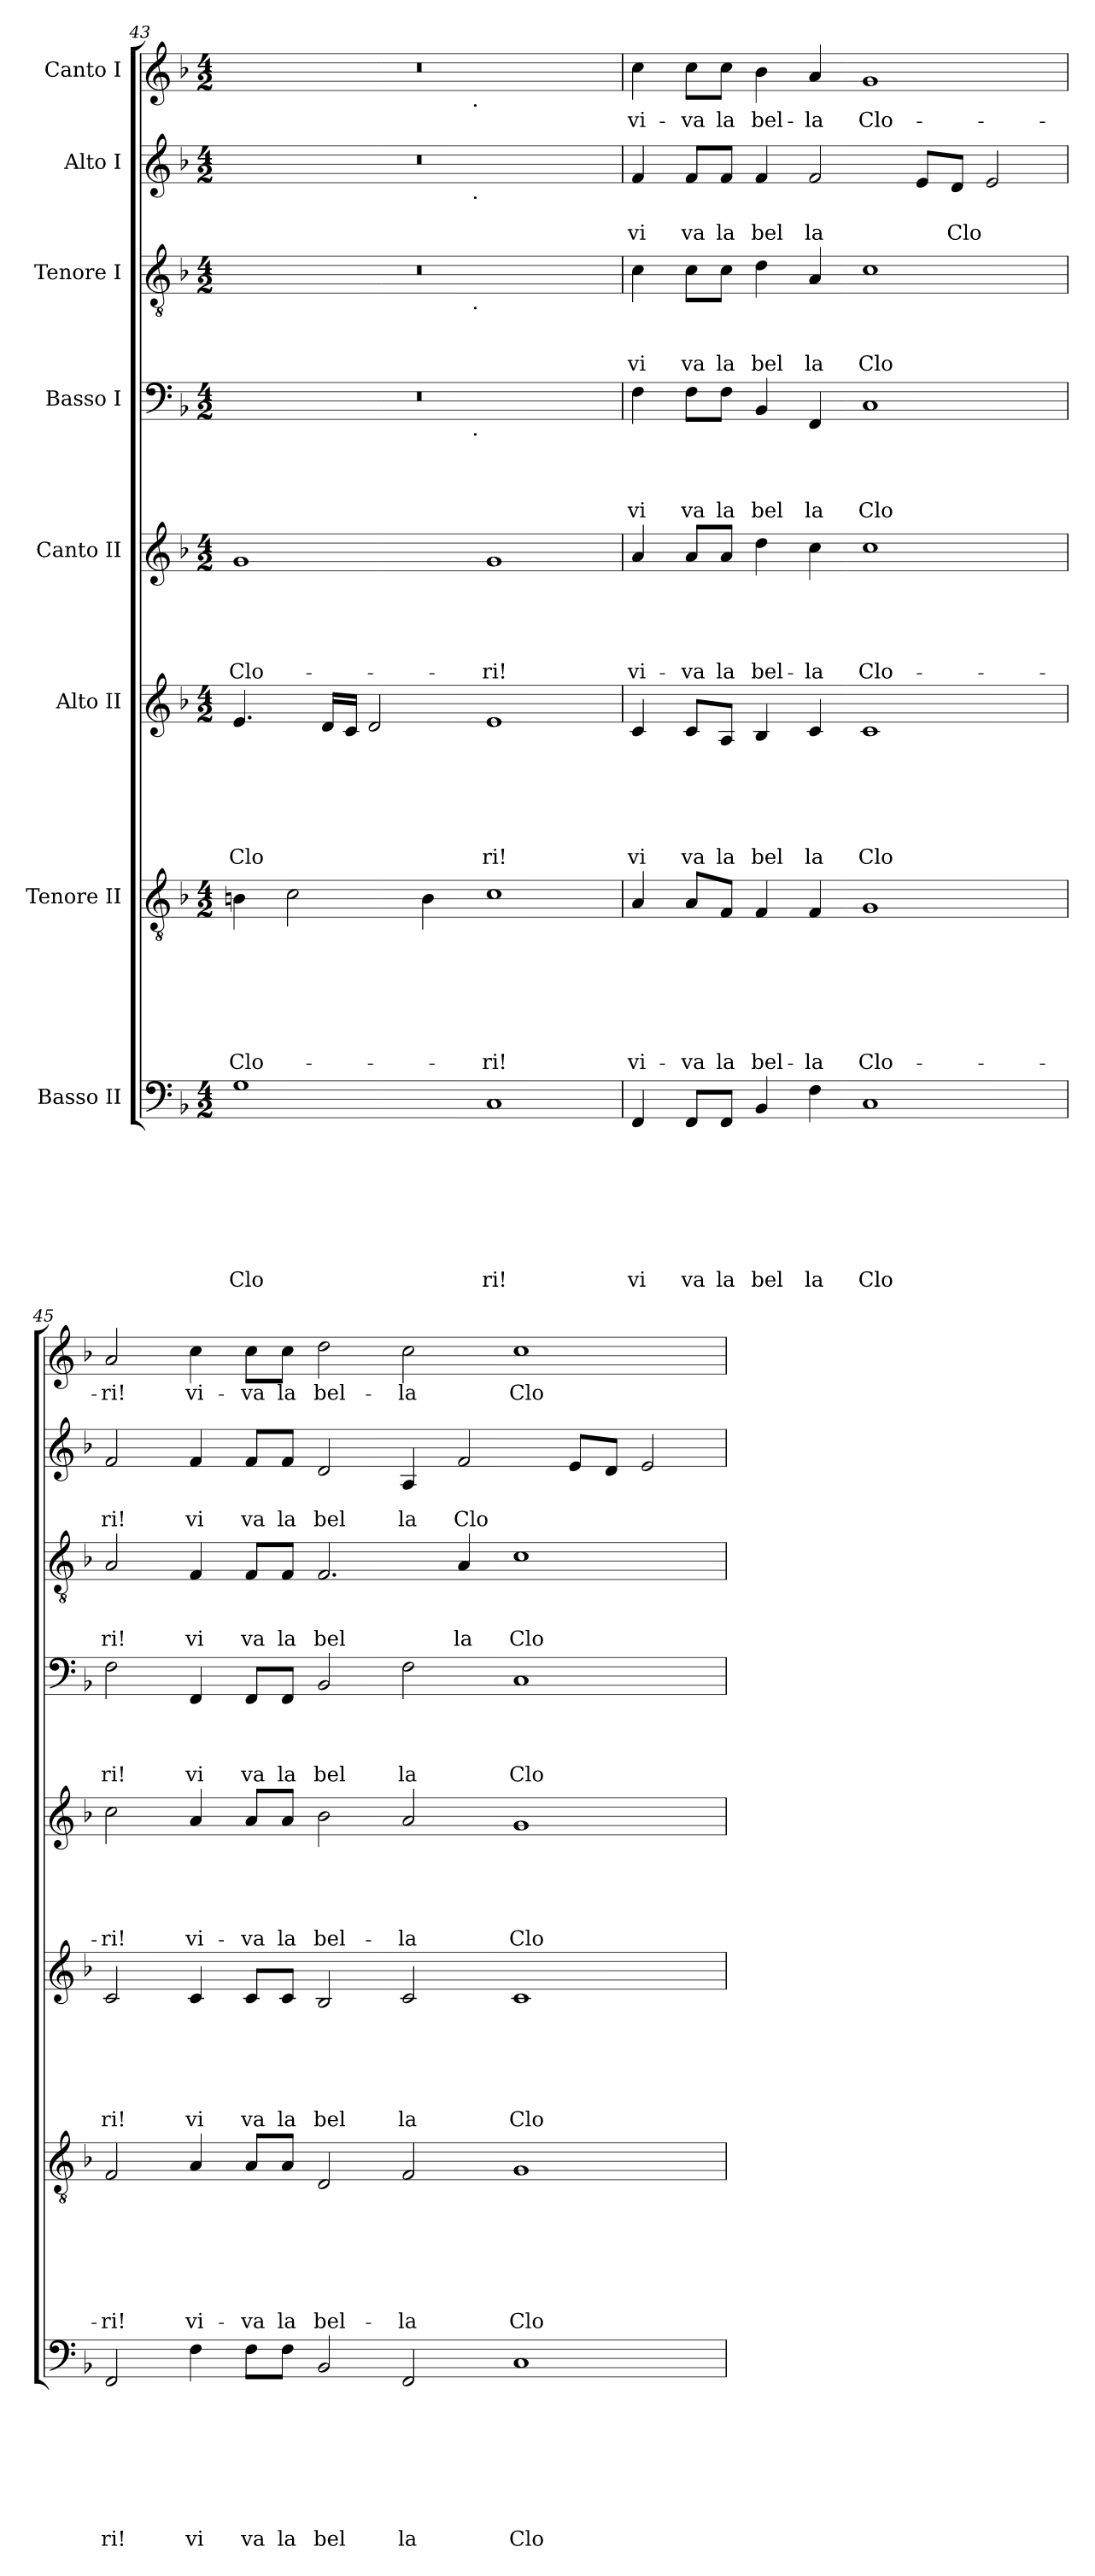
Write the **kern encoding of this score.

**kern	**text	**text	**text	**text	**text	**text	**text	**text	**kern	**text	**text	**text	**text	**text	**text	**text	**kern	**text	**text	**text	**text	**text	**text	**kern	**text	**text	**text	**text	**text	**kern	**text	**text	**text	**text	**kern	**text	**text	**text	**kern	**text	**text	**kern	**text
*part8	*part8	*part8	*part8	*part8	*part8	*part8	*part8	*part8	*part7	*part7	*part7	*part7	*part7	*part7	*part7	*part7	*part6	*part6	*part6	*part6	*part6	*part6	*part6	*part5	*part5	*part5	*part5	*part5	*part5	*part4	*part4	*part4	*part4	*part4	*part3	*part3	*part3	*part3	*part2	*part2	*part2	*part1	*part1
*staff8	*staff8	*staff8	*staff8	*staff8	*staff8	*staff8	*staff8	*staff8	*staff7	*staff7	*staff7	*staff7	*staff7	*staff7	*staff7	*staff7	*staff6	*staff6	*staff6	*staff6	*staff6	*staff6	*staff6	*staff5	*staff5	*staff5	*staff5	*staff5	*staff5	*staff4	*staff4	*staff4	*staff4	*staff4	*staff3	*staff3	*staff3	*staff3	*staff2	*staff2	*staff2	*staff1	*staff1
*I"Basso II	*	*	*	*	*	*	*	*	*I"Tenore II	*	*	*	*	*	*	*	*I"Alto II	*	*	*	*	*	*	*I"Canto II	*	*	*	*	*	*I"Basso I	*	*	*	*	*I"Tenore I	*	*	*	*I"Alto I	*	*	*I"Canto I	*
*clefF4	*	*	*	*	*	*	*	*	*clefGv2	*	*	*	*	*	*	*	*clefG2	*	*	*	*	*	*	*clefG2	*	*	*	*	*	*clefF4	*	*	*	*	*clefGv2	*	*	*	*clefG2	*	*	*clefG2	*
*k[b-]	*	*	*	*	*	*	*	*	*k[b-]	*	*	*	*	*	*	*	*k[b-]	*	*	*	*	*	*	*k[b-]	*	*	*	*	*	*k[b-]	*	*	*	*	*k[b-]	*	*	*	*k[b-]	*	*	*k[b-]	*
*F:	*	*	*	*	*	*	*	*	*F:	*	*	*	*	*	*	*	*F:	*	*	*	*	*	*	*F:	*	*	*	*	*	*F:	*	*	*	*	*F:	*	*	*	*F:	*	*	*F:	*
*M4/2	*	*	*	*	*	*	*	*	*M4/2	*	*	*	*	*	*	*	*M4/2	*	*	*	*	*	*	*M4/2	*	*	*	*	*	*M4/2	*	*	*	*	*M4/2	*	*	*	*M4/2	*	*	*M4/2	*
=43	=43	=43	=43	=43	=43	=43	=43	=43	=43	=43	=43	=43	=43	=43	=43	=43	=43	=43	=43	=43	=43	=43	=43	=43	=43	=43	=43	=43	=43	=43	=43	=43	=43	=43	=43	=43	=43	=43	=43	=43	=43	=43	=43
!	!	!	!	!	!	!	!	!LO:LY:b	!	!	!	!	!	!	!	!LO:LY:b	!	!	!	!	!	!	!LO:LY:b	!	!	!	!	!	!LO:LY:b	!	!	!	!	!	!	!	!	!	!	!	!	!	!
*	*	*	*	*	*	*	*	*	*	*	*	*	*	*	*	*	*	*	*	*	*	*	*	*	*	*	*	*	*	*^	*	*	*	*	*^	*	*	*	*^	*	*	*^	*
1G	.	.	.	.	.	.	.	Clo	4Bn\	.	.	.	.	.	.	Clo-	4.e/	.	.	.	.	.	Clo	1g	.	.	.	.	Clo-	0r	2ryy	.	.	.	.	0r	2ryy	.	.	.	0r	2ryy	.	.	0r	2ryy	.
.	.	.	.	.	.	.	.	.	2c\	.	.	.	.	.	.	.	.	.	.	.	.	.	.	.	.	.	.	.	.	.	.	.	.	.	.	.	.	.	.	.	.	.	.	.	.	.	.
.	.	.	.	.	.	.	.	.	.	.	.	.	.	.	.	.	16d/LL	.	.	.	.	.	.	.	.	.	.	.	.	.	.	.	.	.	.	.	.	.	.	.	.	.	.	.	.	.	.
.	.	.	.	.	.	.	.	.	.	.	.	.	.	.	.	.	16c/JJ	.	.	.	.	.	.	.	.	.	.	.	.	.	.	.	.	.	.	.	.	.	.	.	.	.	.	.	.	.	.
.	.	.	.	.	.	.	.	.	.	.	.	.	.	.	.	.	2d/	.	.	.	.	.	.	.	.	.	.	.	.	.	4...ryy	.	.	.	.	.	4...ryy	.	.	.	.	4...ryy	.	.	.	4...ryy	.
.	.	.	.	.	.	.	.	.	4B\	.	.	.	.	.	.	.	.	.	.	.	.	.	.	.	.	.	.	.	.	.	.	.	.	.	.	.	.	.	.	.	.	.	.	.	.	.	.
!	!	!	!	!	!	!	!	!	!	!	!	!	!	!	!	!	!	!	!	!	!	!	!	!	!	!	!	!	!	!	!	!	!	!	!	!	!	!	!	!	!	!	!	!	!	!LO:TX:b:t=.	!
!	!	!	!	!	!	!	!	!	!	!	!	!	!	!	!	!	!	!	!	!	!	!	!	!	!	!	!	!	!	!	!	!	!	!	!	!	!	!	!	!	!	!LO:TX:b:t=.	!	!	!	!	!
!	!	!	!	!	!	!	!	!	!	!	!	!	!	!	!	!	!	!	!	!	!	!	!	!	!	!	!	!	!	!	!	!	!	!	!	!	!LO:TX:b:t=.	!	!	!	!	!	!	!	!	!	!
!	!	!	!	!	!	!	!	!	!	!	!	!	!	!	!	!	!	!	!	!	!	!	!	!	!	!	!	!	!	!	!LO:TX:b:t=.	!	!	!	!	!	!	!	!	!	!	!	!	!	!	!	!
.	.	.	.	.	.	.	.	.	.	.	.	.	.	.	.	.	.	.	.	.	.	.	.	.	.	.	.	.	.	.	1ryy	.	.	.	.	.	1ryy	.	.	.	.	1ryy	.	.	.	1ryy	.
!	!	!	!	!	!	!	!	!LO:LY:b	!	!	!	!	!	!	!	!LO:LY:b	!	!	!	!	!	!	!LO:LY:b	!	!	!	!	!	!LO:LY:b	!	!	!	!	!	!	!	!	!	!	!	!	!	!	!	!	!	!
1C	.	.	.	.	.	.	.	ri!	1c	.	.	.	.	.	.	-ri!	1e	.	.	.	.	.	ri!	1g	.	.	.	.	-ri!	.	.	.	.	.	.	.	.	.	.	.	.	.	.	.	.	.	.
.	.	.	.	.	.	.	.	.	.	.	.	.	.	.	.	.	.	.	.	.	.	.	.	.	.	.	.	.	.	.	32ryy	.	.	.	.	.	32ryy	.	.	.	.	32ryy	.	.	.	32ryy	.
=44	=44	=44	=44	=44	=44	=44	=44	=44	=44	=44	=44	=44	=44	=44	=44	=44	=44	=44	=44	=44	=44	=44	=44	=44	=44	=44	=44	=44	=44	=44	=44	=44	=44	=44	=44	=44	=44	=44	=44	=44	=44	=44	=44	=44	=44	=44	=44
!	!	!	!	!	!	!	!	!LO:LY:b	!	!	!	!	!	!	!	!LO:LY:b	!	!	!	!	!	!	!LO:LY:b	!	!	!	!	!	!LO:LY:b	!	!	!	!	!	!LO:LY:b	!	!	!	!	!LO:LY:b	!	!	!	!LO:LY:b	!	!	!LO:LY:b
*	*	*	*	*	*	*	*	*	*	*	*	*	*	*	*	*	*	*	*	*	*	*	*	*	*	*	*	*	*	*v	*v	*	*	*	*	*	*	*	*	*	*v	*v	*	*	*v	*v	*
*	*	*	*	*	*	*	*	*	*	*	*	*	*	*	*	*	*	*	*	*	*	*	*	*	*	*	*	*	*	*	*	*	*	*	*v	*v	*	*	*	*	*	*	*	*
4FF/	.	.	.	.	.	.	.	vi	4A/	.	.	.	.	.	.	vi-	4c/	.	.	.	.	.	vi	4a/	.	.	.	.	vi-	4F\	.	.	.	vi	4c\	.	.	vi	4f/	.	vi	4cc\	vi-
!	!	!	!	!	!	!	!	!LO:LY:b	!	!	!	!	!	!	!	!LO:LY:b	!	!	!	!	!	!	!LO:LY:b	!	!	!	!	!	!LO:LY:b	!	!	!	!	!LO:LY:b	!	!	!	!LO:LY:b	!	!	!LO:LY:b	!	!LO:LY:b
8FF/L	.	.	.	.	.	.	.	va	8A/L	.	.	.	.	.	.	-va	8c/L	.	.	.	.	.	va	8a/L	.	.	.	.	-va	8F\L	.	.	.	va	8c\L	.	.	va	8f/L	.	va	8cc\L	-va
!	!	!	!	!	!	!	!	!LO:LY:b	!	!	!	!	!	!	!	!LO:LY:b	!	!	!	!	!	!	!LO:LY:b	!	!	!	!	!	!LO:LY:b	!	!	!	!	!LO:LY:b	!	!	!	!LO:LY:b	!	!	!LO:LY:b	!	!LO:LY:b
8FF/J	.	.	.	.	.	.	.	la	8F/J	.	.	.	.	.	.	la	8A/J	.	.	.	.	.	la	8a/J	.	.	.	.	la	8F\J	.	.	.	la	8c\J	.	.	la	8f/J	.	la	8cc\J	la
!	!	!	!	!	!	!	!	!LO:LY:b	!	!	!	!	!	!	!	!LO:LY:b	!	!	!	!	!	!	!LO:LY:b	!	!	!	!	!	!LO:LY:b	!	!	!	!	!LO:LY:b	!	!	!	!LO:LY:b	!	!	!LO:LY:b	!	!LO:LY:b
4BB-/	.	.	.	.	.	.	.	bel	4F/	.	.	.	.	.	.	bel-	4B-/	.	.	.	.	.	bel	4dd\	.	.	.	.	bel-	4BB-/	.	.	.	bel	4d\	.	.	bel	4f/	.	bel	4b-\	bel-
!	!	!	!	!	!	!	!	!LO:LY:b	!	!	!	!	!	!	!	!LO:LY:b	!	!	!	!	!	!	!LO:LY:b	!	!	!	!	!	!LO:LY:b	!	!	!	!	!LO:LY:b	!	!	!	!LO:LY:b	!	!	!LO:LY:b	!	!LO:LY:b
4F\	.	.	.	.	.	.	.	la	4F/	.	.	.	.	.	.	-la	4c/	.	.	.	.	.	la	4cc\	.	.	.	.	-la	4FF/	.	.	.	la	4A/	.	.	la	2f/	.	la	4a/	-la
!	!	!	!	!	!	!	!	!LO:LY:b	!	!	!	!	!	!	!	!LO:LY:b	!	!	!	!	!	!	!LO:LY:b	!	!	!	!	!	!LO:LY:b	!	!	!	!	!LO:LY:b	!	!	!	!LO:LY:b	!	!	!	!	!LO:LY:b
1C	.	.	.	.	.	.	.	Clo	1G	.	.	.	.	.	.	Clo-	1c	.	.	.	.	.	Clo	1cc	.	.	.	.	Clo-	1C	.	.	.	Clo	1c	.	.	Clo	.	.	.	1g	Clo-
.	.	.	.	.	.	.	.	.	.	.	.	.	.	.	.	.	.	.	.	.	.	.	.	.	.	.	.	.	.	.	.	.	.	.	.	.	.	.	8e/L	.	.	.	.
!	!	!	!	!	!	!	!	!	!	!	!	!	!	!	!	!	!	!	!	!	!	!	!	!	!	!	!	!	!	!	!	!	!	!	!	!	!	!	!	!	!LO:LY:b	!	!
.	.	.	.	.	.	.	.	.	.	.	.	.	.	.	.	.	.	.	.	.	.	.	.	.	.	.	.	.	.	.	.	.	.	.	.	.	.	.	8d/J	.	Clo	.	.
.	.	.	.	.	.	.	.	.	.	.	.	.	.	.	.	.	.	.	.	.	.	.	.	.	.	.	.	.	.	.	.	.	.	.	.	.	.	.	2e/	.	.	.	.
=45	=45	=45	=45	=45	=45	=45	=45	=45	=45	=45	=45	=45	=45	=45	=45	=45	=45	=45	=45	=45	=45	=45	=45	=45	=45	=45	=45	=45	=45	=45	=45	=45	=45	=45	=45	=45	=45	=45	=45	=45	=45	=45	=45
!	!	!	!	!	!	!	!	!LO:LY:b	!	!	!	!	!	!	!	!LO:LY:b	!	!	!	!	!	!	!LO:LY:b	!	!	!	!	!	!LO:LY:b	!	!	!	!	!LO:LY:b	!	!	!	!LO:LY:b	!	!	!LO:LY:b	!	!LO:LY:b
2FF/	.	.	.	.	.	.	.	ri!	2F/	.	.	.	.	.	.	-ri!	2c/	.	.	.	.	.	ri!	2cc\	.	.	.	.	-ri!	2F\	.	.	.	ri!	2A/	.	.	ri!	2f/	.	ri!	2a</	-ri!
!	!	!	!	!	!	!	!	!LO:LY:b	!	!	!	!	!	!	!	!LO:LY:b	!	!	!	!	!	!	!LO:LY:b	!	!	!	!	!	!LO:LY:b	!	!	!	!	!LO:LY:b	!	!	!	!LO:LY:b	!	!	!LO:LY:b	!	!LO:LY:b
4F\	.	.	.	.	.	.	.	vi	4A/	.	.	.	.	.	.	vi-	4c/	.	.	.	.	.	vi	4a/	.	.	.	.	vi-	4FF/	.	.	.	vi	4F/	.	.	vi	4f/	.	vi	4cc\	vi-
!	!	!	!	!	!	!	!	!LO:LY:b	!	!	!	!	!	!	!	!LO:LY:b	!	!	!	!	!	!	!LO:LY:b	!	!	!	!	!	!LO:LY:b	!	!	!	!	!LO:LY:b	!	!	!	!LO:LY:b	!	!	!LO:LY:b	!	!LO:LY:b
8F\L	.	.	.	.	.	.	.	va	8A/L	.	.	.	.	.	.	-va	8c/L	.	.	.	.	.	va	8a/L	.	.	.	.	-va	8FF/L	.	.	.	va	8F/L	.	.	va	8f/L	.	va	8cc\L	-va
!	!	!	!	!	!	!	!	!LO:LY:b	!	!	!	!	!	!	!	!LO:LY:b	!	!	!	!	!	!	!LO:LY:b	!	!	!	!	!	!LO:LY:b	!	!	!	!	!LO:LY:b	!	!	!	!LO:LY:b	!	!	!LO:LY:b	!	!LO:LY:b
8F\J	.	.	.	.	.	.	.	la	8A/J	.	.	.	.	.	.	la	8c/J	.	.	.	.	.	la	8a/J	.	.	.	.	la	8FF/J	.	.	.	la	8F/J	.	.	la	8f/J	.	la	8cc\J	la
!	!	!	!	!	!	!	!	!LO:LY:b	!	!	!	!	!	!	!	!LO:LY:b	!	!	!	!	!	!	!LO:LY:b	!	!	!	!	!	!LO:LY:b	!	!	!	!	!LO:LY:b	!	!	!	!LO:LY:b	!	!	!LO:LY:b	!	!LO:LY:b
2BB-/	.	.	.	.	.	.	.	bel	2D/	.	.	.	.	.	.	bel-	2B-/	.	.	.	.	.	bel	2b-\	.	.	.	.	bel-	2BB-/	.	.	.	bel	2.F/	.	.	bel	2d/	.	bel	2dd\	bel-
!	!	!	!	!	!	!	!	!LO:LY:b	!	!	!	!	!	!	!	!LO:LY:b	!	!	!	!	!	!	!LO:LY:b	!	!	!	!	!	!LO:LY:b	!	!	!	!	!LO:LY:b	!	!	!	!	!	!	!LO:LY:b	!	!LO:LY:b
2FF/	.	.	.	.	.	.	.	la	2F/	.	.	.	.	.	.	-la	2c/	.	.	.	.	.	la	2a/	.	.	.	.	-la	2F\	.	.	.	la	.	.	.	.	4A/	.	la	2cc\	-la
!	!	!	!	!	!	!	!	!	!	!	!	!	!	!	!	!	!	!	!	!	!	!	!	!	!	!	!	!	!	!	!	!	!	!	!	!	!	!LO:LY:b	!	!	!LO:LY:b	!	!
.	.	.	.	.	.	.	.	.	.	.	.	.	.	.	.	.	.	.	.	.	.	.	.	.	.	.	.	.	.	.	.	.	.	.	4A/	.	.	la	2f/	.	Clo	.	.
!	!	!	!	!	!	!	!	!LO:LY:b	!	!	!	!	!	!	!	!LO:LY:b	!	!	!	!	!	!	!LO:LY:b	!	!	!	!	!	!LO:LY:b	!	!	!	!	!LO:LY:b	!	!	!	!LO:LY:b	!	!	!	!	!LO:LY:b
1C	.	.	.	.	.	.	.	Clo	1G	.	.	.	.	.	.	Clo-	1c	.	.	.	.	.	Clo	1g	.	.	.	.	Clo-	1C	.	.	.	Clo	1c	.	.	Clo	.	.	.	1cc	Clo-
.	.	.	.	.	.	.	.	.	.	.	.	.	.	.	.	.	.	.	.	.	.	.	.	.	.	.	.	.	.	.	.	.	.	.	.	.	.	.	8e/L	.	.	.	.
.	.	.	.	.	.	.	.	.	.	.	.	.	.	.	.	.	.	.	.	.	.	.	.	.	.	.	.	.	.	.	.	.	.	.	.	.	.	.	8d/J	.	.	.	.
.	.	.	.	.	.	.	.	.	.	.	.	.	.	.	.	.	.	.	.	.	.	.	.	.	.	.	.	.	.	.	.	.	.	.	.	.	.	.	2e/	.	.	.	.
=	=	=	=	=	=	=	=	=	=	=	=	=	=	=	=	=	=	=	=	=	=	=	=	=	=	=	=	=	=	=	=	=	=	=	=	=	=	=	=	=	=	=	=
*-	*-	*-	*-	*-	*-	*-	*-	*-	*-	*-	*-	*-	*-	*-	*-	*-	*-	*-	*-	*-	*-	*-	*-	*-	*-	*-	*-	*-	*-	*-	*-	*-	*-	*-	*-	*-	*-	*-	*-	*-	*-	*-	*-
